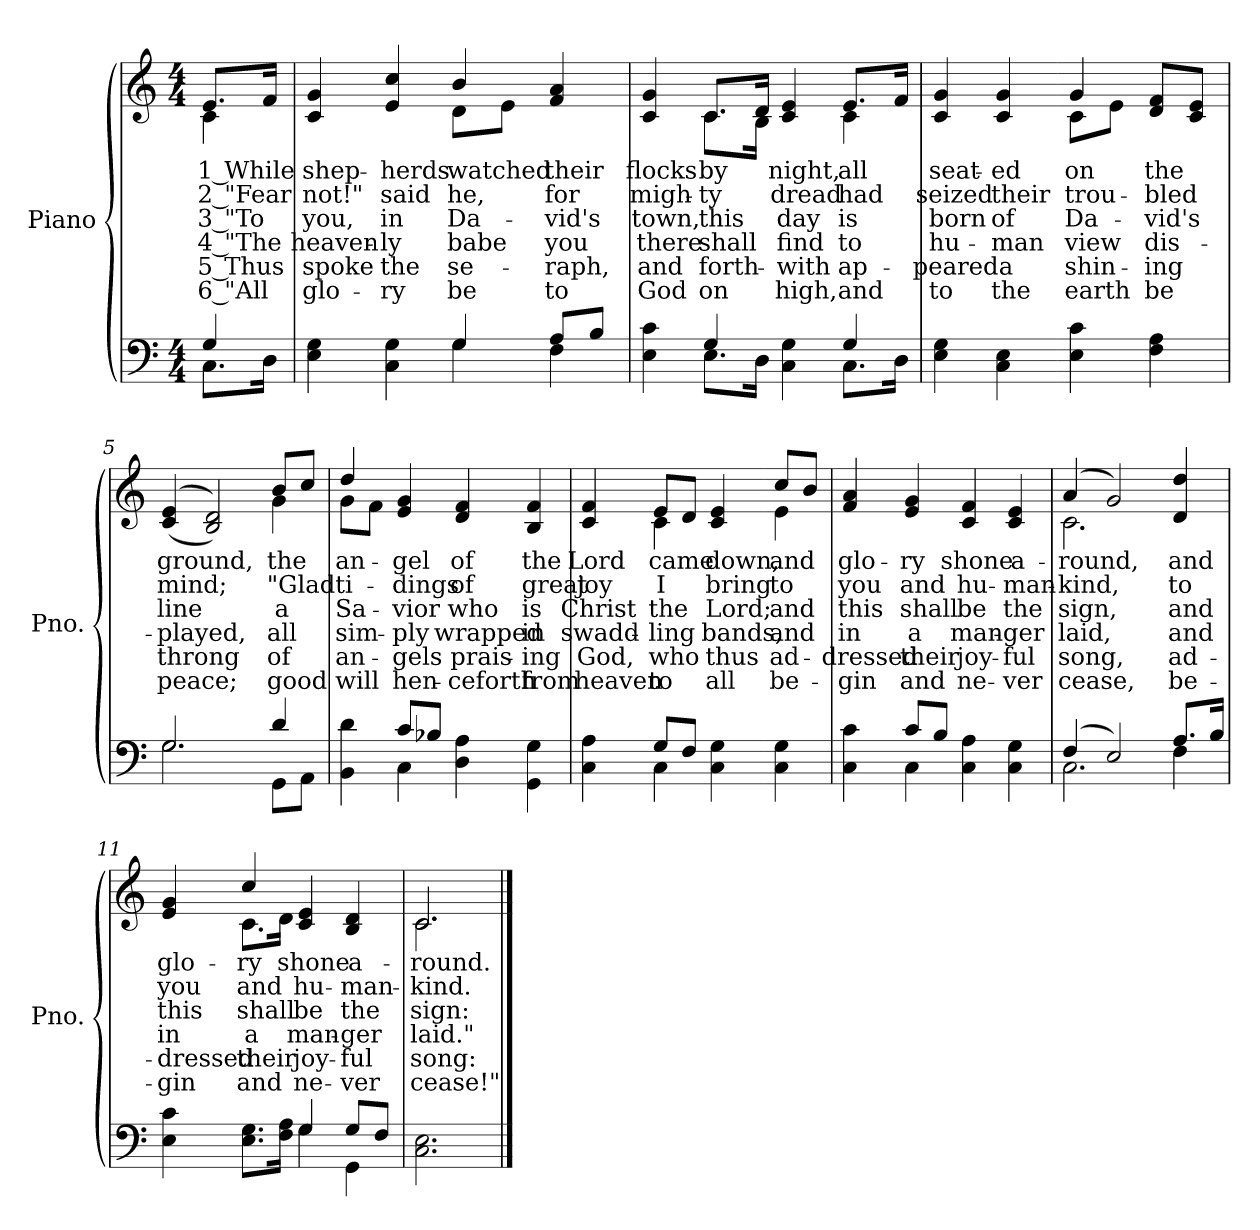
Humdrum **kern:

**kern	**kern	**text	**text	**text	**text	**text	**text
*part2	*part1	*part1	*part1	*part1	*part1	*part1	*part1
*staff2	*staff1	*staff1	*staff1	*staff1	*staff1	*staff1	*staff1
*I"Piano	*I"Piano	*	*	*	*	*	*
*I'Pno.	*I'Pno.	*	*	*	*	*	*
!!LO:PB:g=z
*clefF4	*clefG2	*	*	*	*	*	*
*k[]	*k[]	*	*	*	*	*	*
*C:	*C:	*	*	*	*	*	*
*M4/4	*M4/4	*	*	*	*	*	*
=	=	=	=	=	=	=	=
*^	*	*	*	*	*	*	*
!	!	!	!LO:LY:b:color=#000000	!LO:LY:b:color=#000000	!LO:LY:b:color=#000000	!LO:LY:b:color=#000000	!LO:LY:b:color=#000000	!LO:LY:b:color=#000000
*	*	*^	*	*	*	*	*	*
4Gi/	8.Ci\L	8.ei/L	4ci\	1 While	2 "Fear	3 "To	4 "The	5 Thus	6 "All
.	16Di\J	16fi/J	.	.	.	.	.	.	.
=1	=1	=1	=1	=1	=1	=1	=1	=1	=1
!	!	!	!	!LO:LY:b:color=#000000	!LO:LY:b:color=#000000	!LO:LY:b:color=#000000	!LO:LY:b:color=#000000	!LO:LY:b:color=#000000	!LO:LY:b:color=#000000
4Ei\ 4Gi	2ryy	4ci/ 4gi	2ryy	shep-	not!"	you,	heaven-	-spoke	glo-
!	!	!	!	!LO:LY:b:color=#000000	!LO:LY:b:color=#000000	!LO:LY:b:color=#000000	!LO:LY:b:color=#000000	!LO:LY:b:color=#000000	!LO:LY:b:color=#000000
4Ci\ 4Gi	.	4ei/ 4cci	.	-herds	said	-in	ly	the	ry
!	!	!	!	!LO:LY:b:color=#000000	!LO:LY:b:color=#000000	!LO:LY:b:color=#000000	!LO:LY:b:color=#000000	!LO:LY:b:color=#000000	!LO:LY:b:color=#000000
4Gi/	4Gi\	4bi/	8di\L	watched	he,	Da-	-babe	se-	-be
.	.	.	8ei\J	.	.	.	.	.	.
!	!	!	!	!LO:LY:b:color=#000000	!LO:LY:b:color=#000000	!LO:LY:b:color=#000000	!LO:LY:b:color=#000000	!LO:LY:b:color=#000000	!LO:LY:b:color=#000000
8Ai/L	4Fi\	4fi/ 4ai	4ryy	their	for	vid's	you	raph,	to
8Bi/J	.	.	.	.	.	.	.	.	.
=2	=2	=2	=2	=2	=2	=2	=2	=2	=2
!	!	!	!	!LO:LY:b:color=#000000	!LO:LY:b:color=#000000	!LO:LY:b:color=#000000	!LO:LY:b:color=#000000	!LO:LY:b:color=#000000	!LO:LY:b:color=#000000
4Ei\ 4ci	4ryy	4ci/ 4gi	4ryy	flocks	migh-	town,	there	and	God
!	!	!	!	!LO:LY:b:color=#000000	!LO:LY:b:color=#000000	!LO:LY:b:color=#000000	!LO:LY:b:color=#000000	!LO:LY:b:color=#000000	!LO:LY:b:color=#000000
4Gi/	8.Ei\L	8.ci/L	8.ci\L	by	-ty	this	shall	forth-	-on
.	16Di\J	16di/J	16Bi\J	.	.	.	.	.	.
!	!	!	!	!LO:LY:b:color=#000000	!LO:LY:b:color=#000000	!LO:LY:b:color=#000000	!LO:LY:b:color=#000000	!LO:LY:b:color=#000000	!LO:LY:b:color=#000000
4Ci\ 4Gi	4ryy	4ci/ 4ei	4ryy	night,	dread	day	find	with	high,
!	!	!	!	!LO:LY:b:color=#000000	!LO:LY:b:color=#000000	!LO:LY:b:color=#000000	!LO:LY:b:color=#000000	!LO:LY:b:color=#000000	!LO:LY:b:color=#000000
4Gi/	8.Ci\L	8.ei/L	4ci\	all	had	is	to	ap-	-and
.	16Di\J	16fi/J	.	.	.	.	.	.	.
*	*	*v	*v	*	*	*	*	*	*
=3	=3	=3	=3	=3	=3	=3	=3	=3
!	!	!	!LO:LY:b:color=#000000	!LO:LY:b:color=#000000	!LO:LY:b:color=#000000	!LO:LY:b:color=#000000	!LO:LY:b:color=#000000	!LO:LY:b:color=#000000
*v	*v	*	*	*	*	*	*	*
4Ei\ 4Gi	4ci/ 4gi	seat-	seized	born	hu-	-peared	to
!	!	!LO:LY:b:color=#000000	!LO:LY:b:color=#000000	!LO:LY:b:color=#000000	!LO:LY:b:color=#000000	!LO:LY:b:color=#000000	!LO:LY:b:color=#000000
4Ci\ 4Ei	4ci/ 4gi	-ed	their	of	man	a	the
!!LO:LB:g=z
=4-	=4-	=4-	=4-	=4-	=4-	=4-	=4-
!	!	!LO:LY:b:color=#000000	!LO:LY:b:color=#000000	!LO:LY:b:color=#000000	!LO:LY:b:color=#000000	!LO:LY:b:color=#000000	!LO:LY:b:color=#000000
*	*^	*	*	*	*	*	*
4Ei\ 4ci	4gi/	8ci\L	on	trou-	Da-	-view	shin-	-earth
.	.	8ei\J	.	.	.	.	.	.
!	!	!	!LO:LY:b:color=#000000	!LO:LY:b:color=#000000	!LO:LY:b:color=#000000	!LO:LY:b:color=#000000	!LO:LY:b:color=#000000	!LO:LY:b:color=#000000
4Fi\ 4Ai	8di/ 8fiL	4ryy	the	-bled	vid's	dis-	-ing	be
.	8ci/ 8eiJ	.	.	.	.	.	.	.
=5	=5	=5	=5	=5	=5	=5	=5	=5
*^	*	*	*	*	*	*	*	*
!	!	!	!	!LO:LY:b:color=#000000	!LO:LY:b:color=#000000	!LO:LY:b:color=#000000	!LO:LY:b:color=#000000	!LO:LY:b:color=#000000	!LO:LY:b:color=#000000
2.Gi/	2.Gi\	((4ci/ 4ei	2.ryy	ground,	mind;	line	played,	throng	peace;
.	.	2Bi/ 2di))	.	.	.	.	.	.	.
!	!	!	!	!LO:LY:b:color=#000000	!LO:LY:b:color=#000000	!LO:LY:b:color=#000000	!LO:LY:b:color=#000000	!LO:LY:b:color=#000000	!LO:LY:b:color=#000000
4di/	8GGi\L	8bi/L	4gi\	the	"Glad	a	all	of	good
.	8AAi\J	8cci/J	.	.	.	.	.	.	.
=6	=6	=6	=6	=6	=6	=6	=6	=6	=6
!	!	!	!	!LO:LY:b:color=#000000	!LO:LY:b:color=#000000	!LO:LY:b:color=#000000	!LO:LY:b:color=#000000	!LO:LY:b:color=#000000	!LO:LY:b:color=#000000
4BBi\ 4di	4ryy	4ddi/	8gi\L	an-	ti-	Sa-	-sim-	-an-	-will
.	.	.	8fi\J	.	.	.	.	.	.
!	!	!	!	!LO:LY:b:color=#000000	!LO:LY:b:color=#000000	!LO:LY:b:color=#000000	!LO:LY:b:color=#000000	!LO:LY:b:color=#000000	!LO:LY:b:color=#000000
8ci/L	4Ci\	4ei/ 4gi	2.ryy	-gel	-dings	vior	ply	gels	hen-
8B-Xi/J	.	.	.	.	.	.	.	.	.
!	!	!	!	!LO:LY:b:color=#000000	!LO:LY:b:color=#000000	!LO:LY:b:color=#000000	!LO:LY:b:color=#000000	!LO:LY:b:color=#000000	!LO:LY:b:color=#000000
4Di\ 4Ai	2ryy	4di/ 4fi	.	of	of	-who	wrapped	prais-	-ceforth
!	!	!	!	!LO:LY:b:color=#000000	!LO:LY:b:color=#000000	!LO:LY:b:color=#000000	!LO:LY:b:color=#000000	!LO:LY:b:color=#000000	!LO:LY:b:color=#000000
4GGi\ 4Gi	.	4Bi/ 4fi	.	the	great	is	in	ing	from
=7	=7	=7	=7	=7	=7	=7	=7	=7	=7
!	!	!	!	!LO:LY:b:color=#000000	!LO:LY:b:color=#000000	!LO:LY:b:color=#000000	!LO:LY:b:color=#000000	!LO:LY:b:color=#000000	!LO:LY:b:color=#000000
4Ci\ 4Ai	4ryy	4ci/ 4fi	4ryy	Lord	joy	Christ	swadd-	-God,	heaven
!	!	!	!	!LO:LY:b:color=#000000	!LO:LY:b:color=#000000	!LO:LY:b:color=#000000	!LO:LY:b:color=#000000	!LO:LY:b:color=#000000	!LO:LY:b:color=#000000
8Gi/L	4Ci\	8ei/L	4ci\	came	I	the	ling	who	to
8Fi/J	.	8di/J	.	.	.	.	.	.	.
!	!	!	!	!LO:LY:b:color=#000000	!LO:LY:b:color=#000000	!LO:LY:b:color=#000000	!LO:LY:b:color=#000000	!LO:LY:b:color=#000000	!LO:LY:b:color=#000000
4Ci\ 4Gi	4ryy	4ci/ 4ei	4ryy	down,	bring	Lord;	bands,	thus	all
!!LO:LB:g=z	!!
=8-	=8-	=8-	=8-	=8-	=8-	=8-	=8-	=8-	=8-
!	!	!	!	!LO:LY:b:color=#000000	!LO:LY:b:color=#000000	!LO:LY:b:color=#000000	!LO:LY:b:color=#000000	!LO:LY:b:color=#000000	!LO:LY:b:color=#000000
*v	*v	*	*	*	*	*	*	*	*
4Ci\ 4Gi	8cci/L	4ei\	and	to	and	and	ad-	-be-
.	8bi/J	.	.	.	.	.	.	.
*	*v	*v	*	*	*	*	*	*
=9	=9	=9	=9	=9	=9	=9	=9
*^	*	*	*	*	*	*	*
!	!	!	!LO:LY:b:color=#000000	!LO:LY:b:color=#000000	!LO:LY:b:color=#000000	!LO:LY:b:color=#000000	!LO:LY:b:color=#000000	!LO:LY:b:color=#000000
4Ci\ 4ci	4ryy	4fi/ 4ai	glo-	you	-this	in	dressed	gin
!	!	!	!LO:LY:b:color=#000000	!LO:LY:b:color=#000000	!LO:LY:b:color=#000000	!LO:LY:b:color=#000000	!LO:LY:b:color=#000000	!LO:LY:b:color=#000000
8ci/L	4Ci\	4ei/ 4gi	-ry	and	shall	a	their	and
8Bi/J	.	.	.	.	.	.	.	.
!	!	!	!LO:LY:b:color=#000000	!LO:LY:b:color=#000000	!LO:LY:b:color=#000000	!LO:LY:b:color=#000000	!LO:LY:b:color=#000000	!LO:LY:b:color=#000000
4Ci\ 4Ai	2ryy	4ci/ 4fi	shone	hu-	be	man-	-joy-	-ne-
!	!	!	!LO:LY:b:color=#000000	!LO:LY:b:color=#000000	!LO:LY:b:color=#000000	!LO:LY:b:color=#000000	!LO:LY:b:color=#000000	!LO:LY:b:color=#000000
4Ci\ 4Gi	.	4ci/ 4ei	a-	-man-	-the	ger	ful	ver
=10	=10	=10	=10	=10	=10	=10	=10	=10
!	!	!	!LO:LY:b:color=#000000	!LO:LY:b:color=#000000	!LO:LY:b:color=#000000	!LO:LY:b:color=#000000	!LO:LY:b:color=#000000	!LO:LY:b:color=#000000
*	*	*^	*	*	*	*	*	*
(4Fi/	2.Ci\	(4ai/	2.ci\	-round,	-kind,	sign,	laid,	song,	cease,
2Ei/)	.	2gi/)	.	.	.	.	.	.	.
!	!	!	!	!LO:LY:b:color=#000000	!LO:LY:b:color=#000000	!LO:LY:b:color=#000000	!LO:LY:b:color=#000000	!LO:LY:b:color=#000000	!LO:LY:b:color=#000000
8.Ai/L	4Fi\	4di/ 4ddi	4ryy	and	to	and	and	ad-	-be-
16Bi/J	.	.	.	.	.	.	.	.	.
=11	=11	=11	=11	=11	=11	=11	=11	=11	=11
!	!	!	!	!LO:LY:b:color=#000000	!LO:LY:b:color=#000000	!LO:LY:b:color=#000000	!LO:LY:b:color=#000000	!LO:LY:b:color=#000000	!LO:LY:b:color=#000000
4Ei\ 4ci	2ryy	4ei/ 4gi	4ryy	glo-	you	-this	in	dressed	gin
!	!	!	!	!LO:LY:b:color=#000000	!LO:LY:b:color=#000000	!LO:LY:b:color=#000000	!LO:LY:b:color=#000000	!LO:LY:b:color=#000000	!LO:LY:b:color=#000000
8.Ei\ 8.GiL	.	4cci/	8.ci\L	-ry	and	shall	a	their	and
16Fi\ 16AiJ	.	.	16di\J	.	.	.	.	.	.
!	!	!	!	!LO:LY:b:color=#000000	!LO:LY:b:color=#000000	!LO:LY:b:color=#000000	!LO:LY:b:color=#000000	!LO:LY:b:color=#000000	!LO:LY:b:color=#000000
4Gi/	4Gi\	4ci/ 4ei	2ryy	shone	hu-	be	man-	-joy-	-ne-
!	!	!	!	!LO:LY:b:color=#000000	!LO:LY:b:color=#000000	!LO:LY:b:color=#000000	!LO:LY:b:color=#000000	!LO:LY:b:color=#000000	!LO:LY:b:color=#000000
8Gi/L	4GGi\	4Bi/ 4di	.	a-	-man-	-the	ger	ful	ver
8Fi/J	.	.	.	.	.	.	.	.	.
*v	*v	*	*	*	*	*	*	*	*
=12	=12	=12	=12	=12	=12	=12	=12	=12
!	!	!	!LO:LY:b:color=#000000	!LO:LY:b:color=#000000	!LO:LY:b:color=#000000	!LO:LY:b:color=#000000	!LO:LY:b:color=#000000	!LO:LY:b:color=#000000
2.Ci\ 2.Ei	2.ci/	2.ci\	-round.	-kind.	sign:	laid."	song:	cease!"
*	*v	*v	*	*	*	*	*	*
==	==	==	==	==	==	==	==
*-	*-	*-	*-	*-	*-	*-	*-
